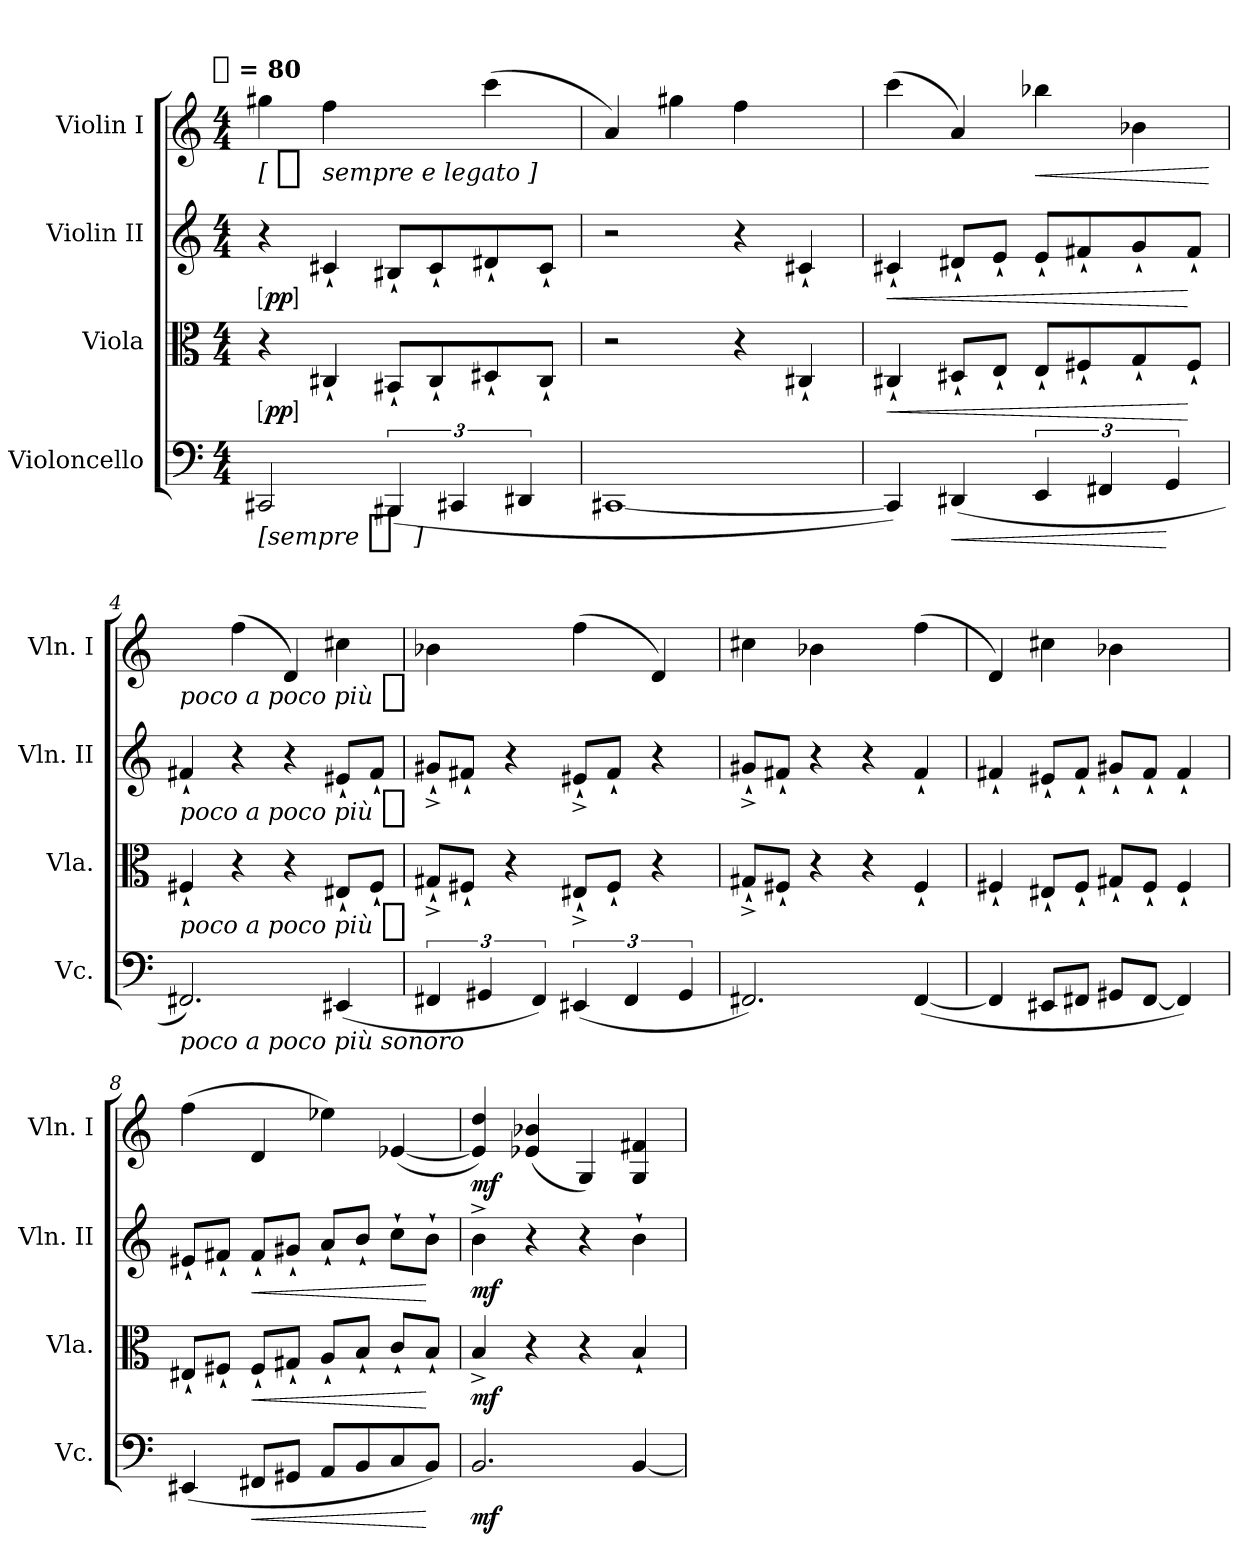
**kern	**dynam	**kern	**dynam	**kern	**dynam	**kern	**dynam
*part4	*part4	*part3	*part3	*part2	*part2	*part1	*part1
*staff4	*staff4	*staff3	*staff3	*staff2	*staff2	*staff1	*staff1
*I"Violoncello	*	*I"Viola	*	*I"Violin II	*	*I"Violin I	*
*I'Vc.	*	*I'Vla.	*	*I'Vln. II	*	*I'Vln. I	*
*clefF4	*	*clefC3	*	*clefG2	*	*clefG2	*
*k[]	*	*k[]	*	*k[]	*	*k[]	*
*C:	*	*C:	*	*C:	*	*C:	*
!!LO:TX:omd:t=[half] = 80
*M4/4	*	*M4/4	*	*M4/4	*	*M4/4	*
*MM160	*	*MM160	*	*MM160	*	*MM160	*
=1	=1	=1	=1	=1	=1	=1	=1
!	!LO:DY:t=[sempre %s ]	!	!LO:DY:ed=brack	!	!LO:DY:ed=brack	!	!LO:DY:t=[ %s sempre e legato ]
2CC#X	ppp	4r	pp	4r	pp	(4gg#X	ppp
.	.	4C#X`>	.	4c#X`>	.	4ff	.
(6BBB#X	.	8BB#X`>L	.	8B#X`>L	.	4eeeeyyo	.
.	.	8C#`>	.	8c#`>	.	.	.
6CC#X	.	.	.	.	.	.	.
.	.	8D#X`>	.	8d#X`>	.	(4ccc	.
6DD#X	.	.	.	.	.	.	.
.	.	8C#`>J	.	8c#`>J	.	.	.
=2	=2	=2	=2	=2	=2	=2	=2
[1CC#X	.	2r	.	2r	.	4a)	.
.	.	.	.	.	.	(4gg#X	.
.	.	4r	.	4r	.	4ff	.
.	.	4C#X`>	.	4c#X`>	.	4eeeeyyo	.
=3	=3	=3	=3	=3	=3	=3	=3
!	!	!	!LO:HP:b	!	!LO:HP:b	!	!
4CC#])	.	4C#X`>	<	4c#X`>	<	(4ccc	.
!	!LO:HP:b	!	!	!	!	!	!
(4DD#X	<	8D#X`>L	.	8d#X`>L	.	4a)	.
.	.	8E`>J	.	8e`>J	.	.	.
!	!	!	!	!	!	!	!LO:HP:b
6EE	.	8E`>L	.	8e`>L	.	(4bb-X	<
.	.	8F#X`>	.	8f#X`>	.	.	.
6FF#X	.	.	.	.	.	.	.
.	.	8G`>	.	8g`>	.	4b-X	.
6GG	[	.	.	.	.	.	.
.	.	8F#`>J	[	8f#`>J	[	.	.
.	.	.	.	.	.	.	[
=4	=4	=4	=4	=4	=4	=4	=4
!LO:TX:b:i:t=poco a poco più sonoro	!	!	!	!	!	!	!
!	!	!	!LO:DY:t=poco a poco più %s	!	!LO:DY:t=poco a poco più %s	!	!LO:DY:t=poco a poco più %s
2.FF#X)	.	4F#X`>	f	4f#X`>	f	4aaayyo	f
.	.	4r	.	4r	.	(4ff	.
.	.	4r	.	4r	.	4d)	.
(4EE#X	.	8E#X`>L	.	8e#X`>L	.	(4cc#X	.
.	.	8F#`>J	.	8f#`>J	.	.	.
=5	=5	=5	=5	=5	=5	=5	=5
6FF#X	.	8G#X`>^>L	.	8g#X`>^>L	.	4b-X	.
.	.	8F#X`>J	.	8f#X`>J	.	.	.
6GG#X	.	.	.	.	.	.	.
.	.	4r	.	4r	.	4aaayyo	.
6FF#)	.	.	.	.	.	.	.
(6EE#X	.	8E#X`>^>L	.	8e#X`>^>L	.	(4ff	.
.	.	8F#`>J	.	8f#`>J	.	.	.
6FF#	.	.	.	.	.	.	.
.	.	4r	.	4r	.	4d)	.
6GG#	.	.	.	.	.	.	.
=6	=6	=6	=6	=6	=6	=6	=6
2.FF#X)	.	8G#X`>^>L	.	8g#X`>^>L	.	(4cc#X	.
.	.	8F#X`>J	.	8f#X`>J	.	.	.
.	.	4r	.	4r	.	4b-X	.
.	.	4r	.	4r	.	4aaayyo	.
([4FF#	.	4F#`>	.	4f#`>	.	(4ff	.
=7	=7	=7	=7	=7	=7	=7	=7
4FF#]	.	4F#X`>	.	4f#X`>	.	4d)	.
8EE#XL	.	8E#X`>L	.	8e#X`>L	.	(4cc#X	.
8FF#XJ	.	8F#`>J	.	8f#`>J	.	.	.
8GG#XL	.	8G#X`>L	.	8g#X`>L	.	4b-X	.
[8FF#J	.	8F#`>J	.	8f#`>J	.	.	.
4FF#])	.	4F#`>	.	4f#`>	.	4aaayyo	.
=8	=8	=8	=8	=8	=8	=8	=8
(4EE#X	.	8E#X`>L	.	8e#X`>L	.	(4ff	.
.	.	8F#X`>J	.	8f#X`>J	.	.	.
!	!LO:HP:b	!	!LO:HP:b	!	!LO:HP:b	!	!
8FF#XL	<	8F#`>L	<	8f#`>L	<	4d	.
8GG#XJ	.	8G#X`>J	.	8g#X`>J	.	.	.
8AAL	.	8A`>L	.	8a`>L	.	4ee-X)	.
8BB	.	8B`>J	.	8b`>J	.	.	.
8C	.	8c`>L	.	8cc`>L	.	(>[4e-X	.
8BBJ)	[	8B`>J	[	8b`>J	[	.	.
=9	=9	=9	=9	=9	=9	=9	=9
2.BB	mf	4B^	mf	4b^	mf	4e-] 4dd)	mf
.	.	4r	.	4r	.	(>4e-X 4b-X	.
.	.	4r	.	4r	.	4G)	.
[4BB	.	4B`>	.	4b`	.	4Gi 4f#Xi	.
=	=	=	=	=	=	=	=
*-	*-	*-	*-	*-	*-	*-	*-
